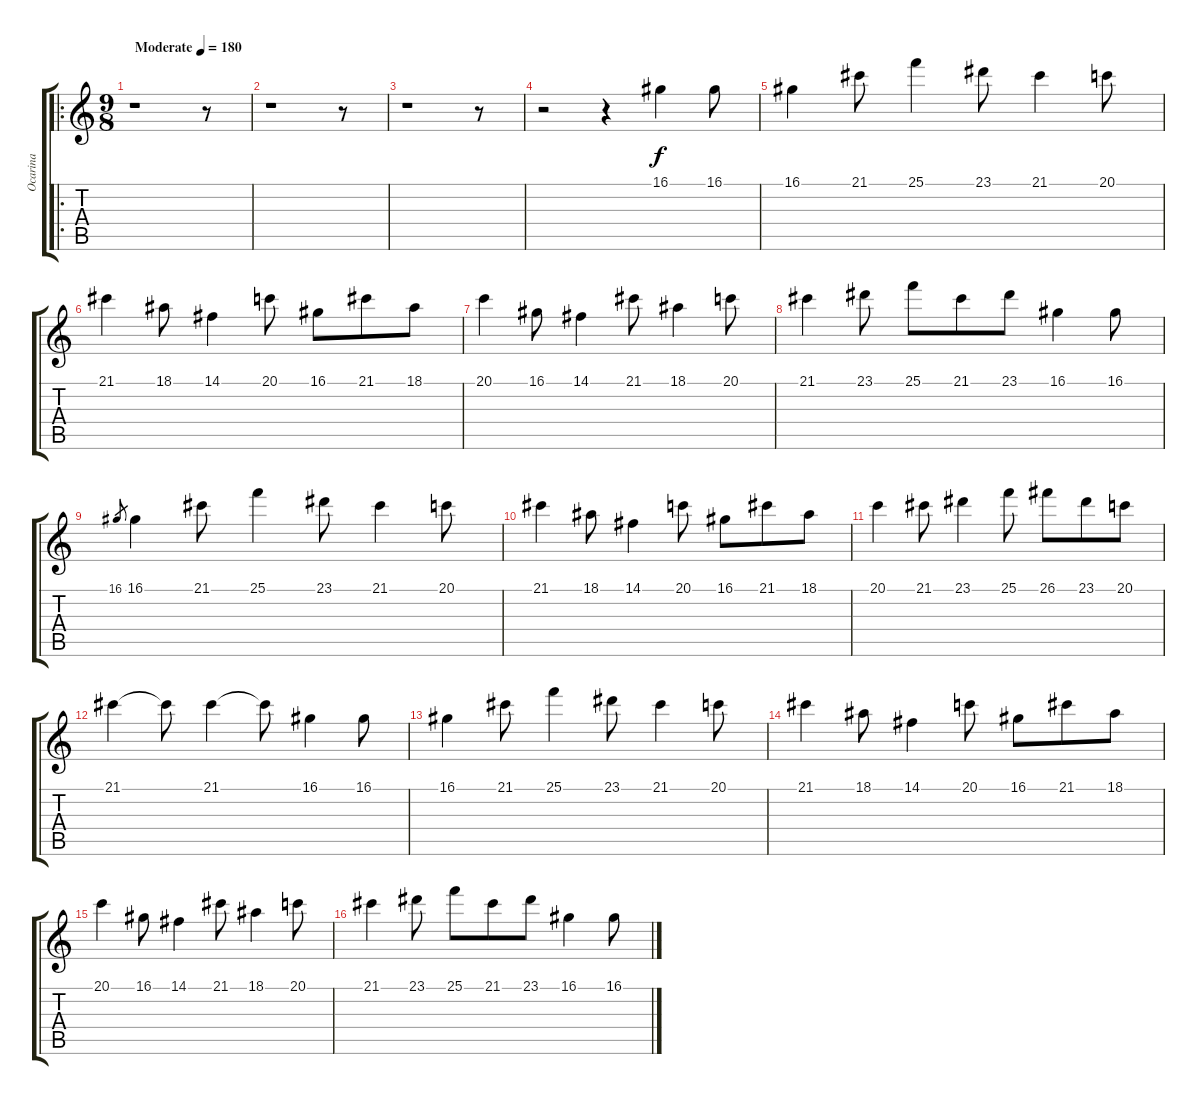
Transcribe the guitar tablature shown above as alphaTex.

\track ("Ocarina" "Ocarina") {instrument ocarina}
\staff {score tabs}
\tuning (E4 B3 G3 D3 A2 E2) {hide}
\ro
\ts (9 8)
\tempo (180 "Moderate")
\clef g2
\ks c
r.1{dy f instrument ocarina} r.8 |
r.1 r.8 |
r.1 r.8 |
r.2 r.4 16.1.4 16.1.8 |
16.1.4 21.1.8 25.1.4 23.1.8 21.1.4 20.1.8 |
21.1.4 18.1.8 14.1.4 20.1.8 16.1.8 21.1.8 18.1.8 |
20.1.4 16.1.8 14.1.4 21.1.8 18.1.4 20.1.8 |
21.1.4 23.1.8 25.1.8 21.1.8 23.1.8 16.1.4 16.1.8 |
16.1.8{gr} 16.1.4 21.1.8 25.1.4 23.1.8 21.1.4 20.1.8 |
21.1.4 18.1.8 14.1.4 20.1.8 16.1.8 21.1.8 18.1.8 |
20.1.4 21.1.8 23.1.4 25.1.8 26.1.8 23.1.8 20.1.8 |
21.1.4 21.1{t}.8 21.1.4 21.1{t}.8 16.1.4 16.1.8 |
16.1.4 21.1.8 25.1.4 23.1.8 21.1.4 20.1.8 |
21.1.4 18.1.8 14.1.4 20.1.8 16.1.8 21.1.8 18.1.8 |
20.1.4 16.1.8 14.1.4 21.1.8 18.1.4 20.1.8 |
21.1.4 23.1.8 25.1.8 21.1.8 23.1.8 16.1.4 16.1.8
